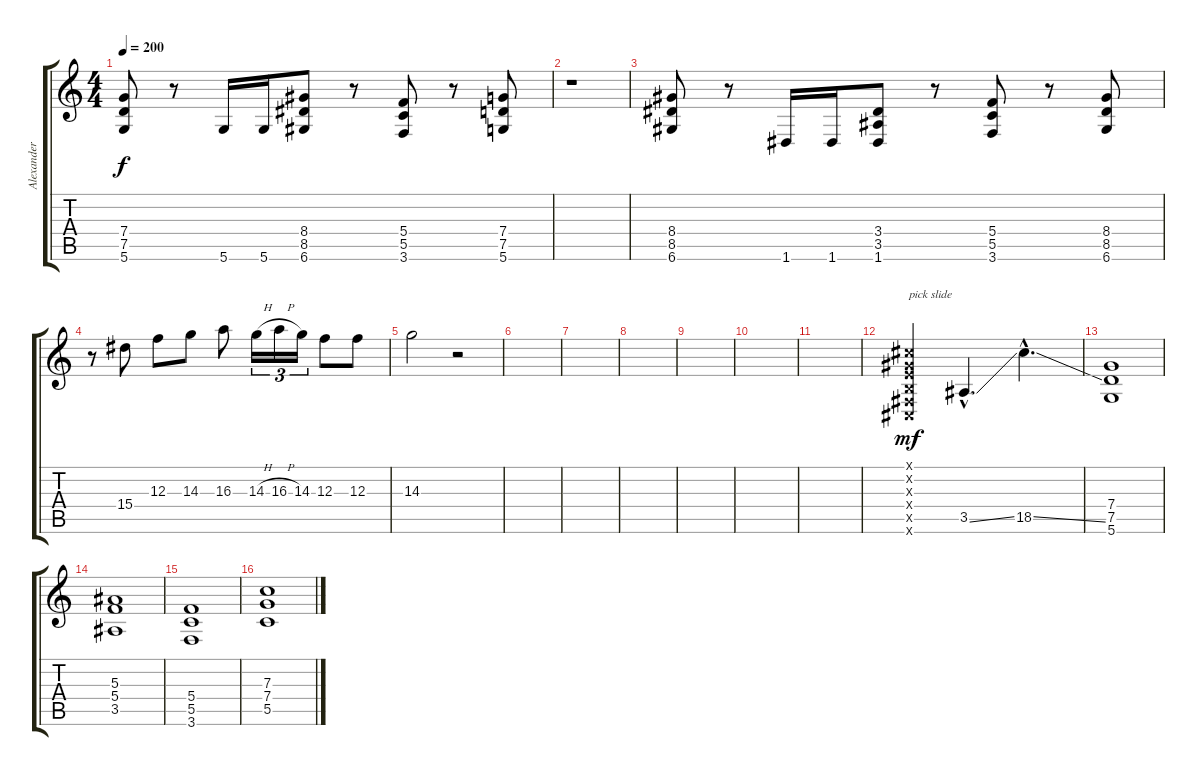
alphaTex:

\track ("Alexander Kuoppala " "Alexander ") {instrument distortionguitar}
\staff {score tabs}
\tuning (D4 A3 F3 C3 G2 D2) {hide}
\ts (4 4)
\tempo 200
\clef g2
\ks c
(7.4 7.5 5.6).8{dy f} r.8 5.6.16 5.6.16 (8.4 8.5 6.6).8 r.8 (5.4 5.5 3.6).8 r.8 (7.4 7.5 5.6).8 |
r.1 |
(8.4 8.5 6.6).8 r.8 1.6.16 1.6.16 (3.4 3.5 1.6).8 r.8 (5.4 5.5 3.6).8 r.8 (8.4 8.5 6.6).8 |
r.8 15.4.8 12.3.8 14.3.8 16.3.8 14.3{h}.16{tu (3 2)} 16.3{h}.16{tu (3 2)} 14.3.16{tu (3 2)} 12.3.8 12.3.8 |
14.3.2 r.2 |
|
|
|
|
|
|
(-1.1{x} -1.2{x} -1.3{x} -1.4{x} -1.5{x} -1.6{x}).4{txt "pick slide" dy mf} 3.5{ss hac}.4{d} 18.5{ss hac}.4{d} |
(7.4 7.5 5.6).1 |
(5.3 5.4 3.5).1 |
(5.4 5.5 3.6).1 |
(7.3 7.4 5.5).1
